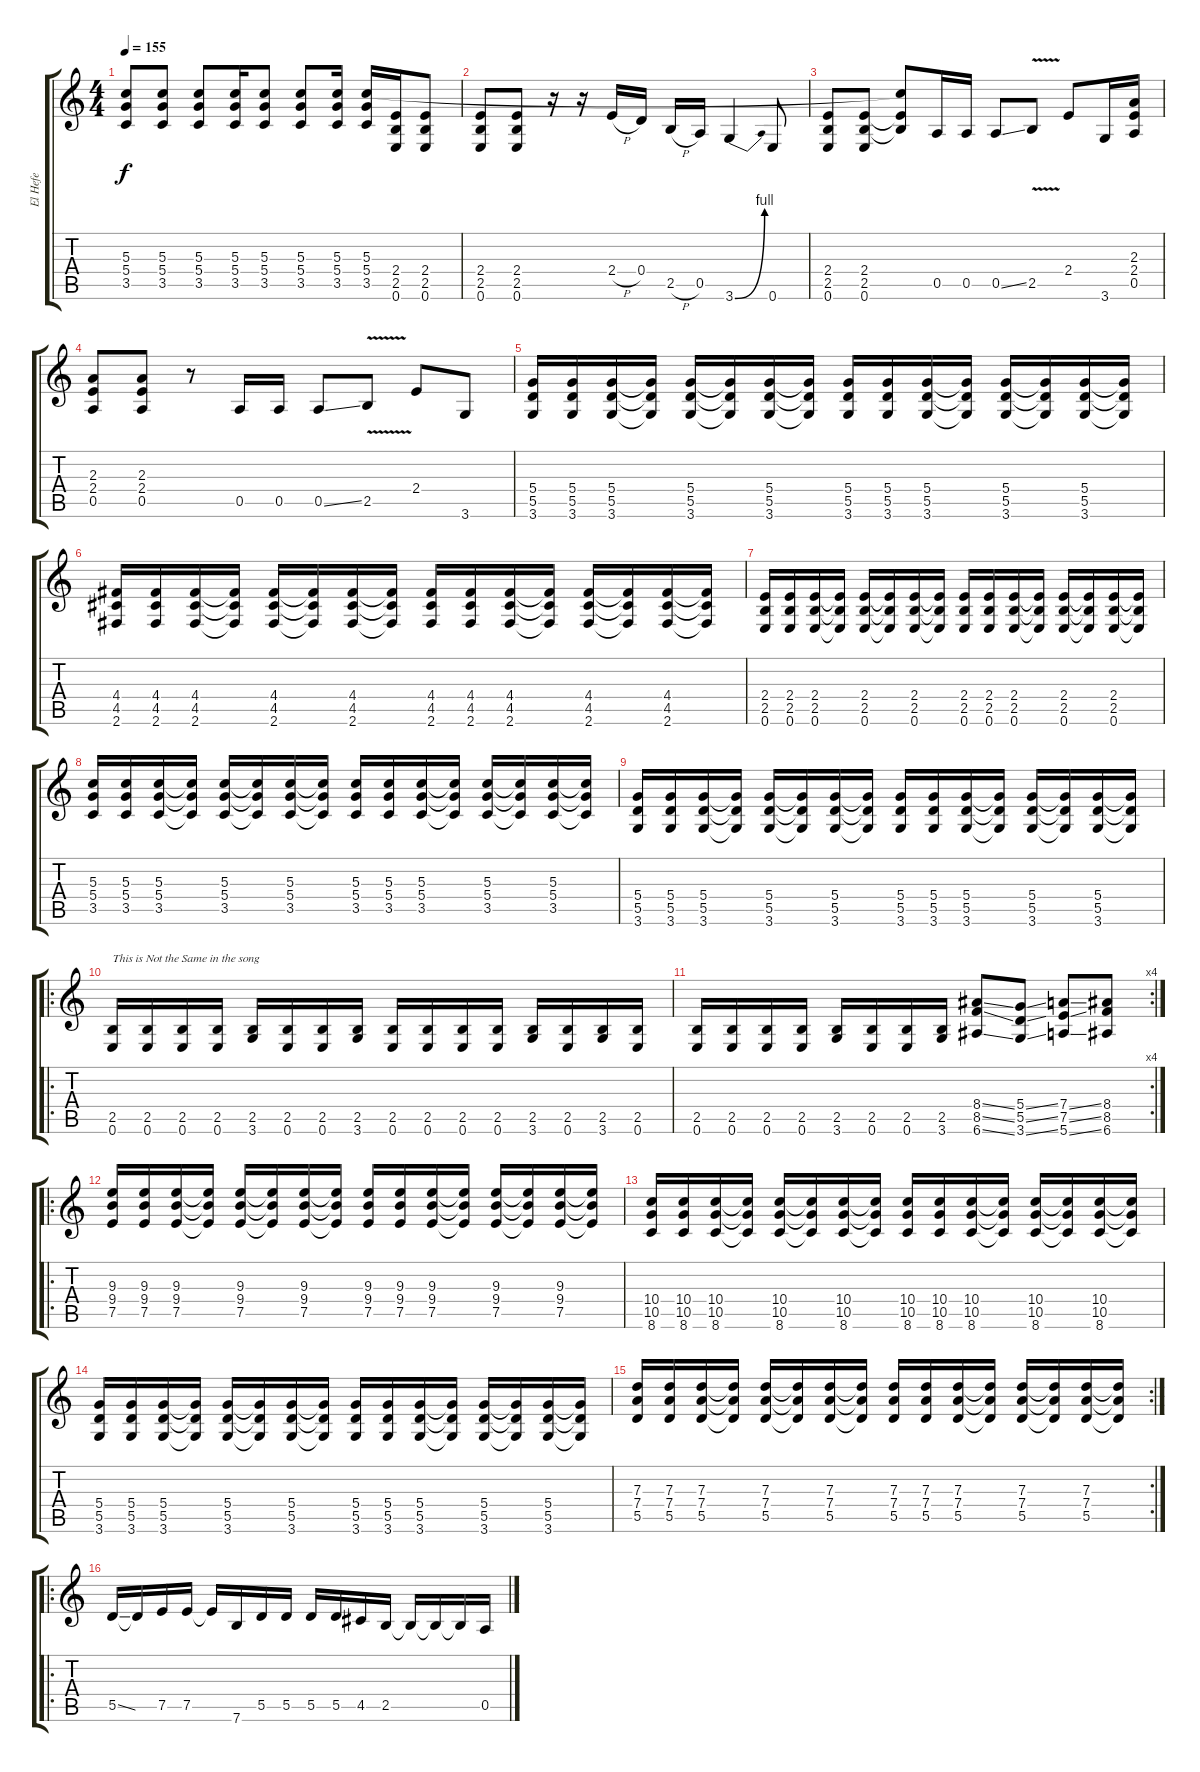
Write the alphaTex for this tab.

\track ("El Hefe" "El Hefe") {instrument overdrivenguitar}
\staff {score tabs}
\tuning (E4 B3 G3 D3 A2 E2) {hide}
\ts (4 4)
\tempo 155
\clef g2
\ks c
(5.3 5.4 3.5).8{dy f} (5.3 5.4 3.5).8 (5.3 5.4 3.5).8 (5.3 5.4 3.5).16 (5.3 5.4 3.5).8 (5.3 5.4 3.5).8 (5.3 5.4 3.5).16 (5.3 5.4 3.5).16 (2.4 2.5 0.6).16 (2.4 2.5 0.6).8 |
(2.4 2.5 0.6).8 (2.4 2.5 0.6).8 r.16 r.16 2.4{h}.16 0.4.16 2.5{h}.16 0.5.16 3.6{be (bend 0 0 60 4)}.4 0.6.8 |
(2.4 2.5 0.6).8 (2.4 2.5 0.6).8 (5.3{t} 2.4{t} 2.5{t}).8 0.5.16 0.5.16 0.5{ss}.8 2.5{v}.8 2.4.8 3.6.16 (2.3 2.4 0.5).16 |
(2.3 2.4 0.5).8 (2.3 2.4 0.5).8 r.8 0.5.16 0.5.16 0.5{ss}.8 2.5{v}.8 2.4.8 3.6.8 |
(5.4 5.5 3.6).16 (5.4 5.5 3.6).16 (5.4 5.5 3.6).16 (5.4{t} 5.5{t} 3.6{t}).16 (5.4 5.5 3.6).16 (5.4{t} 5.5{t} 3.6{t}).16 (5.4 5.5 3.6).16 (5.4{t} 5.5{t} 3.6{t}).16 (5.4 5.5 3.6).16 (5.4 5.5 3.6).16 (5.4 5.5 3.6).16 (5.4{t} 5.5{t} 3.6{t}).16 (5.4 5.5 3.6).16 (5.4{t} 5.5{t} 3.6{t}).16 (5.4 5.5 3.6).16 (5.4{t} 5.5{t} 3.6{t}).16 |
(4.4 4.5 2.6).16 (4.4 4.5 2.6).16 (4.4 4.5 2.6).16 (4.4{t} 4.5{t} 2.6{t}).16 (4.4 4.5 2.6).16 (4.4{t} 4.5{t} 2.6{t}).16 (4.4 4.5 2.6).16 (4.4{t} 4.5{t} 2.6{t}).16 (4.4 4.5 2.6).16 (4.4 4.5 2.6).16 (4.4 4.5 2.6).16 (4.4{t} 4.5{t} 2.6{t}).16 (4.4 4.5 2.6).16 (4.4{t} 4.5{t} 2.6{t}).16 (4.4 4.5 2.6).16 (4.4{t} 4.5{t} 2.6{t}).16 |
(2.4 2.5 0.6).16 (2.4 2.5 0.6).16 (2.4 2.5 0.6).16 (2.4{t} 2.5{t} 0.6{t}).16 (2.4 2.5 0.6).16 (2.4{t} 2.5{t} 0.6{t}).16 (2.4 2.5 0.6).16 (2.4{t} 2.5{t} 0.6{t}).16 (2.4 2.5 0.6).16 (2.4 2.5 0.6).16 (2.4 2.5 0.6).16 (2.4{t} 2.5{t} 0.6{t}).16 (2.4 2.5 0.6).16 (2.4{t} 2.5{t} 0.6{t}).16 (2.4 2.5 0.6).16 (2.4{t} 2.5{t} 0.6{t}).16 |
(5.3 5.4 3.5).16 (5.3 5.4 3.5).16 (5.3 5.4 3.5).16 (5.3{t} 5.4{t} 3.5{t}).16 (5.3 5.4 3.5).16 (5.3{t} 5.4{t} 3.5{t}).16 (5.3 5.4 3.5).16 (5.3{t} 5.4{t} 3.5{t}).16 (5.3 5.4 3.5).16 (5.3 5.4 3.5).16 (5.3 5.4 3.5).16 (5.3{t} 5.4{t} 3.5{t}).16 (5.3 5.4 3.5).16 (5.3{t} 5.4{t} 3.5{t}).16 (5.3 5.4 3.5).16 (5.3{t} 5.4{t} 3.5{t}).16 |
(5.4 5.5 3.6).16 (5.4 5.5 3.6).16 (5.4 5.5 3.6).16 (5.4{t} 5.5{t} 3.6{t}).16 (5.4 5.5 3.6).16 (5.4{t} 5.5{t} 3.6{t}).16 (5.4 5.5 3.6).16 (5.4{t} 5.5{t} 3.6{t}).16 (5.4 5.5 3.6).16 (5.4 5.5 3.6).16 (5.4 5.5 3.6).16 (5.4{t} 5.5{t} 3.6{t}).16 (5.4 5.5 3.6).16 (5.4{t} 5.5{t} 3.6{t}).16 (5.4 5.5 3.6).16 (5.4{t} 5.5{t} 3.6{t}).16 |
\ro
(2.5 0.6).16{txt "This is Not the Same in the song"} (2.5 0.6).16 (2.5 0.6).16 (2.5 0.6).16 (2.5 3.6).16 (2.5 0.6).16 (2.5 0.6).16 (2.5 3.6).16 (2.5 0.6).16 (2.5 0.6).16 (2.5 0.6).16 (2.5 0.6).16 (2.5 3.6).16 (2.5 0.6).16 (2.5 3.6).16 (2.5 0.6).16 |
\rc 4
(2.5 0.6).16 (2.5 0.6).16 (2.5 0.6).16 (2.5 0.6).16 (2.5 3.6).16 (2.5 0.6).16 (2.5 0.6).16 (2.5 3.6).16 (8.4{ss} 8.5{ss} 6.6{ss}).8 (5.4{ss} 5.5{ss} 3.6{ss}).8 (7.4{ss} 7.5{ss} 5.6{ss}).8 (8.4 8.5 6.6).8 |
\ro
(9.3 9.4 7.5).16 (9.3 9.4 7.5).16 (9.3 9.4 7.5).16 (9.3{t} 9.4{t} 7.5{t}).16 (9.3 9.4 7.5).16 (9.3{t} 9.4{t} 7.5{t}).16 (9.3 9.4 7.5).16 (9.3{t} 9.4{t} 7.5{t}).16 (9.3 9.4 7.5).16 (9.3 9.4 7.5).16 (9.3 9.4 7.5).16 (9.3{t} 9.4{t} 7.5{t}).16 (9.3 9.4 7.5).16 (9.3{t} 9.4{t} 7.5{t}).16 (9.3 9.4 7.5).16 (9.3{t} 9.4{t} 7.5{t}).16 |
(10.4 10.5 8.6).16 (10.4 10.5 8.6).16 (10.4 10.5 8.6).16 (10.4{t} 10.5{t} 8.6{t}).16 (10.4 10.5 8.6).16 (10.4{t} 10.5{t} 8.6{t}).16 (10.4 10.5 8.6).16 (10.4{t} 10.5{t} 8.6{t}).16 (10.4 10.5 8.6).16 (10.4 10.5 8.6).16 (10.4 10.5 8.6).16 (10.4{t} 10.5{t} 8.6{t}).16 (10.4 10.5 8.6).16 (10.4{t} 10.5{t} 8.6{t}).16 (10.4 10.5 8.6).16 (10.4{t} 10.5{t} 8.6{t}).16 |
(5.4 5.5 3.6).16 (5.4 5.5 3.6).16 (5.4 5.5 3.6).16 (5.4{t} 5.5{t} 3.6{t}).16 (5.4 5.5 3.6).16 (5.4{t} 5.5{t} 3.6{t}).16 (5.4 5.5 3.6).16 (5.4{t} 5.5{t} 3.6{t}).16 (5.4 5.5 3.6).16 (5.4 5.5 3.6).16 (5.4 5.5 3.6).16 (5.4{t} 5.5{t} 3.6{t}).16 (5.4 5.5 3.6).16 (5.4{t} 5.5{t} 3.6{t}).16 (5.4 5.5 3.6).16 (5.4{t} 5.5{t} 3.6{t}).16 |
\rc 2
(7.3 7.4 5.5).16 (7.3 7.4 5.5).16 (7.3 7.4 5.5).16 (7.3{t} 7.4{t} 5.5{t}).16 (7.3 7.4 5.5).16 (7.3{t} 7.4{t} 5.5{t}).16 (7.3 7.4 5.5).16 (7.3{t} 7.4{t} 5.5{t}).16 (7.3 7.4 5.5).16 (7.3 7.4 5.5).16 (7.3 7.4 5.5).16 (7.3{t} 7.4{t} 5.5{t}).16 (7.3 7.4 5.5).16 (7.3{t} 7.4{t} 5.5{t}).16 (7.3 7.4 5.5).16 (7.3{t} 7.4{t} 5.5{t}).16 |
\ro
5.5{ss}.16 5.5{t}.16 7.5.16 7.5.16 7.5{t}.16 7.6.16 5.5.16 5.5.16 5.5.16 5.5.16 4.5.16 2.5.16 2.5{t}.16 2.5{t}.16 2.5{t}.16 0.5.16
